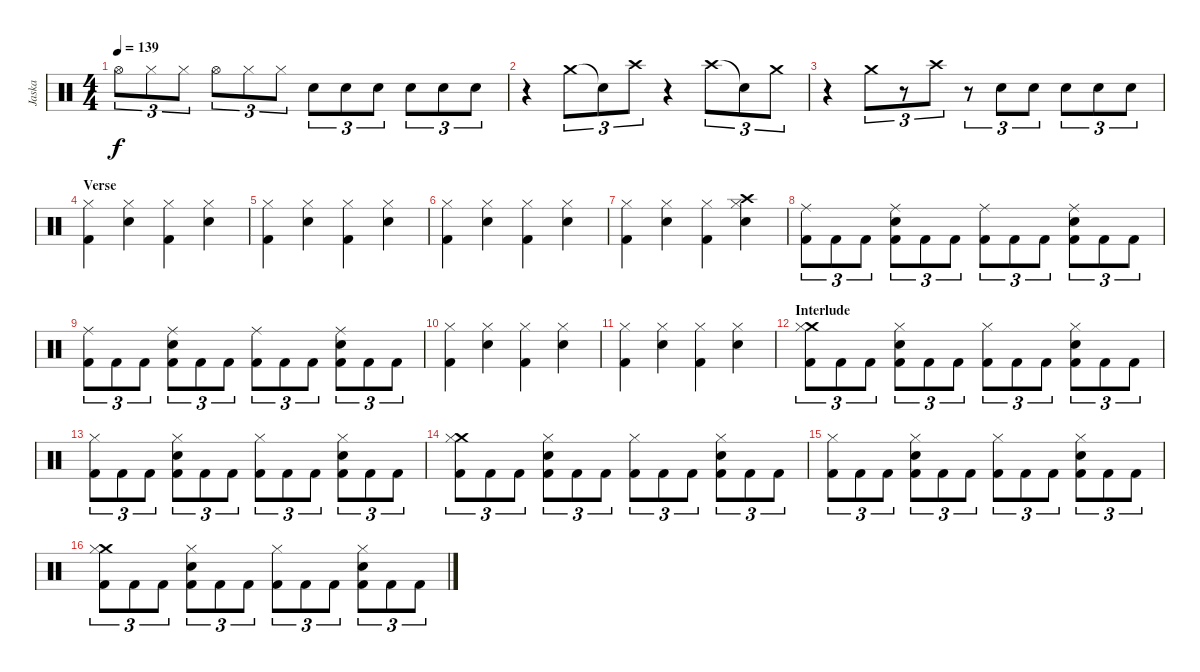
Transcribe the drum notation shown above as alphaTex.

\track ("Jaska" "Jaska") {instrument percussion}
\staff {score}
\articulation defaults
\ts (4 4)
\tempo 139
\clef neutral
\ks c "Hi-Hat (open)".8{tu (3 2) dy f} "Hi-Hat (closed)".8{tu (3 2)} "Hi-Hat (closed)".8{tu (3 2)} "Hi-Hat (open)".8{tu (3 2)} "Hi-Hat (closed)".8{tu (3 2)} "Hi-Hat (closed)".8{tu (3 2)} "Snare (hit) 2".8{tu (3 2)} "Snare (hit) 2".8{tu (3 2)} "Snare (hit) 2".8{tu (3 2)} "Snare (hit) 2".8{tu (3 2)} "Snare (hit) 2".8{tu (3 2)} "Snare (hit) 2".8{tu (3 2)}
|
r.4 "Crash medium (hit)".8{tu (3 2)} "Snare (hit)"{t}.8{tu (3 2)} "Crash high (hit)".8{tu (3 2)} r.4 "Crash high (hit)".8{tu (3 2)} "Snare (hit)"{t}.8{tu (3 2)} "Crash medium (hit)".8{tu (3 2)} |
r.4 "Crash medium (hit)".8{tu (3 2)} r.8{tu (3 2)} "Crash high (hit)".8{tu (3 2)} r.8{tu (3 2)} "Snare (hit) 2".8{tu (3 2)} "Snare (hit) 2".8{tu (3 2)} "Snare (hit) 2".8{tu (3 2)} "Snare (hit) 2".8{tu (3 2)} "Snare (hit) 2".8{tu (3 2)} |
\section ("" "Verse")
("Hi-Hat (closed)" "Kick (hit) 2").4 ("Hi-Hat (closed)" "Snare (hit) 2").4 ("Hi-Hat (closed)" "Kick (hit) 2").4 ("Hi-Hat (closed)" "Snare (hit) 2").4 |
("Hi-Hat (closed)" "Kick (hit) 2").4 ("Hi-Hat (closed)" "Snare (hit) 2").4 ("Hi-Hat (closed)" "Kick (hit) 2").4 ("Hi-Hat (closed)" "Snare (hit) 2").4 |
("Hi-Hat (closed)" "Kick (hit) 2").4 ("Hi-Hat (closed)" "Snare (hit) 2").4 ("Hi-Hat (closed)" "Kick (hit) 2").4 ("Hi-Hat (closed)" "Snare (hit) 2").4 |
("Hi-Hat (closed)" "Kick (hit) 2").4 ("Hi-Hat (closed)" "Snare (hit) 2").4 ("Hi-Hat (closed)" "Kick (hit) 2").4 ("Hi-Hat (closed)" "Snare (hit) 2" "Crash high (hit)").4 |
("Kick (hit) 2" "Ride (middle)").8{tu (3 2)} "Kick (hit) 2".8{tu (3 2)} "Kick (hit) 2".8{tu (3 2)} ("Kick (hit) 2" "Ride (middle)" "Snare (hit) 2").8{tu (3 2)} "Kick (hit) 2".8{tu (3 2)} "Kick (hit) 2".8{tu (3 2)} ("Kick (hit) 2" "Ride (middle)").8{tu (3 2)} "Kick (hit) 2".8{tu (3 2)} "Kick (hit) 2".8{tu (3 2)} ("Kick (hit) 2" "Ride (middle)" "Snare (hit) 2").8{tu (3 2)} "Kick (hit) 2".8{tu (3 2)} "Kick (hit) 2".8{tu (3 2)} |
("Kick (hit) 2" "Ride (middle)").8{tu (3 2)} "Kick (hit) 2".8{tu (3 2)} "Kick (hit) 2".8{tu (3 2)} ("Kick (hit) 2" "Ride (middle)" "Snare (hit) 2").8{tu (3 2)} "Kick (hit) 2".8{tu (3 2)} "Kick (hit) 2".8{tu (3 2)} ("Kick (hit) 2" "Ride (middle)").8{tu (3 2)} "Kick (hit) 2".8{tu (3 2)} "Kick (hit) 2".8{tu (3 2)} ("Kick (hit) 2" "Ride (middle)" "Snare (hit) 2").8{tu (3 2)} "Kick (hit) 2".8{tu (3 2)} "Kick (hit) 2".8{tu (3 2)} |
("Hi-Hat (closed)" "Kick (hit) 2").4 ("Hi-Hat (closed)" "Snare (hit) 2").4 ("Hi-Hat (closed)" "Kick (hit) 2").4 ("Hi-Hat (closed)" "Snare (hit) 2").4 |
("Hi-Hat (closed)" "Kick (hit) 2").4 ("Hi-Hat (closed)" "Snare (hit) 2").4 ("Hi-Hat (closed)" "Kick (hit) 2").4 ("Hi-Hat (closed)" "Snare (hit) 2").4 |
\section ("" "Interlude")
("Crash medium (hit)" "Hi-Hat (closed)" "Kick (hit) 2").8{tu (3 2)} "Kick (hit) 2".8{tu (3 2)} "Kick (hit) 2".8{tu (3 2)} ("Hi-Hat (closed)" "Snare (hit) 2" "Kick (hit) 2").8{tu (3 2)} "Kick (hit) 2".8{tu (3 2)} "Kick (hit) 2".8{tu (3 2)} ("Hi-Hat (closed)" "Kick (hit) 2").8{tu (3 2)} "Kick (hit) 2".8{tu (3 2)} "Kick (hit) 2".8{tu (3 2)} ("Hi-Hat (closed)" "Snare (hit) 2" "Kick (hit) 2").8{tu (3 2)} "Kick (hit) 2".8{tu (3 2)} "Kick (hit) 2".8{tu (3 2)} |
("Hi-Hat (closed)" "Kick (hit) 2").8{tu (3 2)} "Kick (hit) 2".8{tu (3 2)} "Kick (hit) 2".8{tu (3 2)} ("Hi-Hat (closed)" "Snare (hit) 2" "Kick (hit) 2").8{tu (3 2)} "Kick (hit) 2".8{tu (3 2)} "Kick (hit) 2".8{tu (3 2)} ("Hi-Hat (closed)" "Kick (hit) 2").8{tu (3 2)} "Kick (hit) 2".8{tu (3 2)} "Kick (hit) 2".8{tu (3 2)} ("Hi-Hat (closed)" "Snare (hit) 2" "Kick (hit) 2").8{tu (3 2)} "Kick (hit) 2".8{tu (3 2)} "Kick (hit) 2".8{tu (3 2)} |
("Crash medium (hit)" "Hi-Hat (closed)" "Kick (hit) 2").8{tu (3 2)} "Kick (hit) 2".8{tu (3 2)} "Kick (hit) 2".8{tu (3 2)} ("Hi-Hat (closed)" "Snare (hit) 2" "Kick (hit) 2").8{tu (3 2)} "Kick (hit) 2".8{tu (3 2)} "Kick (hit) 2".8{tu (3 2)} ("Hi-Hat (closed)" "Kick (hit) 2").8{tu (3 2)} "Kick (hit) 2".8{tu (3 2)} "Kick (hit) 2".8{tu (3 2)} ("Hi-Hat (closed)" "Snare (hit) 2" "Kick (hit) 2").8{tu (3 2)} "Kick (hit) 2".8{tu (3 2)} "Kick (hit) 2".8{tu (3 2)} |
("Hi-Hat (closed)" "Kick (hit) 2").8{tu (3 2)} "Kick (hit) 2".8{tu (3 2)} "Kick (hit) 2".8{tu (3 2)} ("Hi-Hat (closed)" "Snare (hit) 2" "Kick (hit) 2").8{tu (3 2)} "Kick (hit) 2".8{tu (3 2)} "Kick (hit) 2".8{tu (3 2)} ("Hi-Hat (closed)" "Kick (hit) 2").8{tu (3 2)} "Kick (hit) 2".8{tu (3 2)} "Kick (hit) 2".8{tu (3 2)} ("Hi-Hat (closed)" "Snare (hit) 2" "Kick (hit) 2").8{tu (3 2)} "Kick (hit) 2".8{tu (3 2)} "Kick (hit) 2".8{tu (3 2)} |
("Crash medium (hit)" "Hi-Hat (closed)" "Kick (hit) 2").8{tu (3 2)} "Kick (hit) 2".8{tu (3 2)} "Kick (hit) 2".8{tu (3 2)} ("Hi-Hat (closed)" "Snare (hit) 2" "Kick (hit) 2").8{tu (3 2)} "Kick (hit) 2".8{tu (3 2)} "Kick (hit) 2".8{tu (3 2)} ("Hi-Hat (closed)" "Kick (hit) 2").8{tu (3 2)} "Kick (hit) 2".8{tu (3 2)} "Kick (hit) 2".8{tu (3 2)} ("Hi-Hat (closed)" "Snare (hit) 2" "Kick (hit) 2").8{tu (3 2)} "Kick (hit) 2".8{tu (3 2)} "Kick (hit) 2".8{tu (3 2)}
